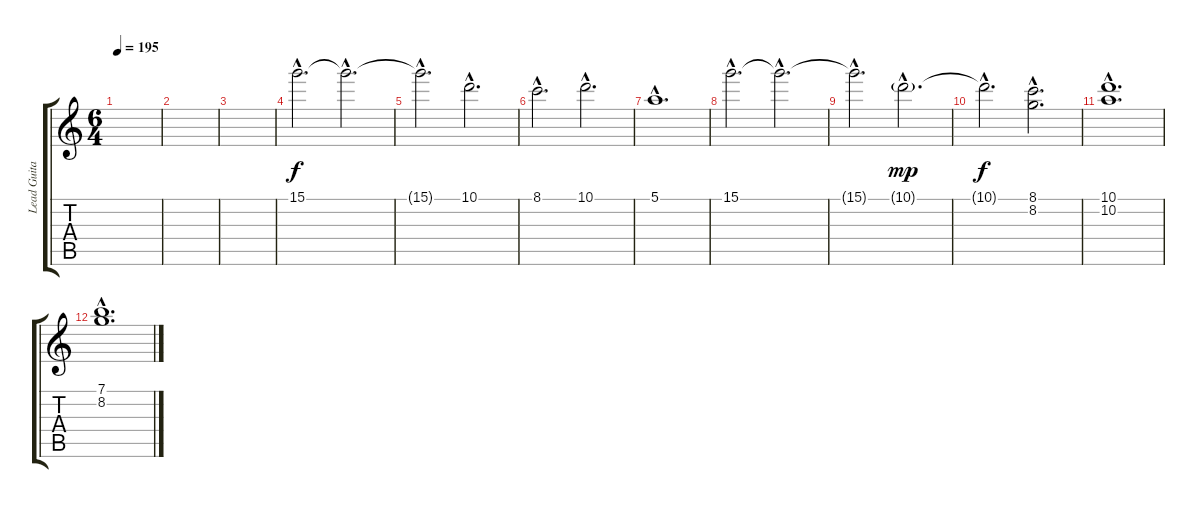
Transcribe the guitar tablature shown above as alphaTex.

\track ("Lead Guitar II" "Lead Guita") {instrument distortionguitar}
\staff {score tabs}
\tuning (E4 B3 G3 D3 A2 E2) {hide}
\ts (6 4)
\tempo 195
\clef g2
\ks c
|
|
|
15.1{hac}.2{d} 15.1{hac t}.2{d} |
15.1{hac t}.2{d} 10.1{hac}.2{d} |
8.1{hac}.2{d} 10.1{hac}.2{d} |
5.1{hac}.1{d} |
15.1{hac}.2{d} 15.1{hac t}.2{d} |
15.1{hac t}.2{d} 10.1{g hac}.2{d dy mp} |
10.1{hac t}.2{d dy f} (8.1{hac} 8.2{hac}).2{d} |
(10.1{hac} 10.2{hac}).1{d} |
(7.1{hac} 8.2{hac}).1{d}
